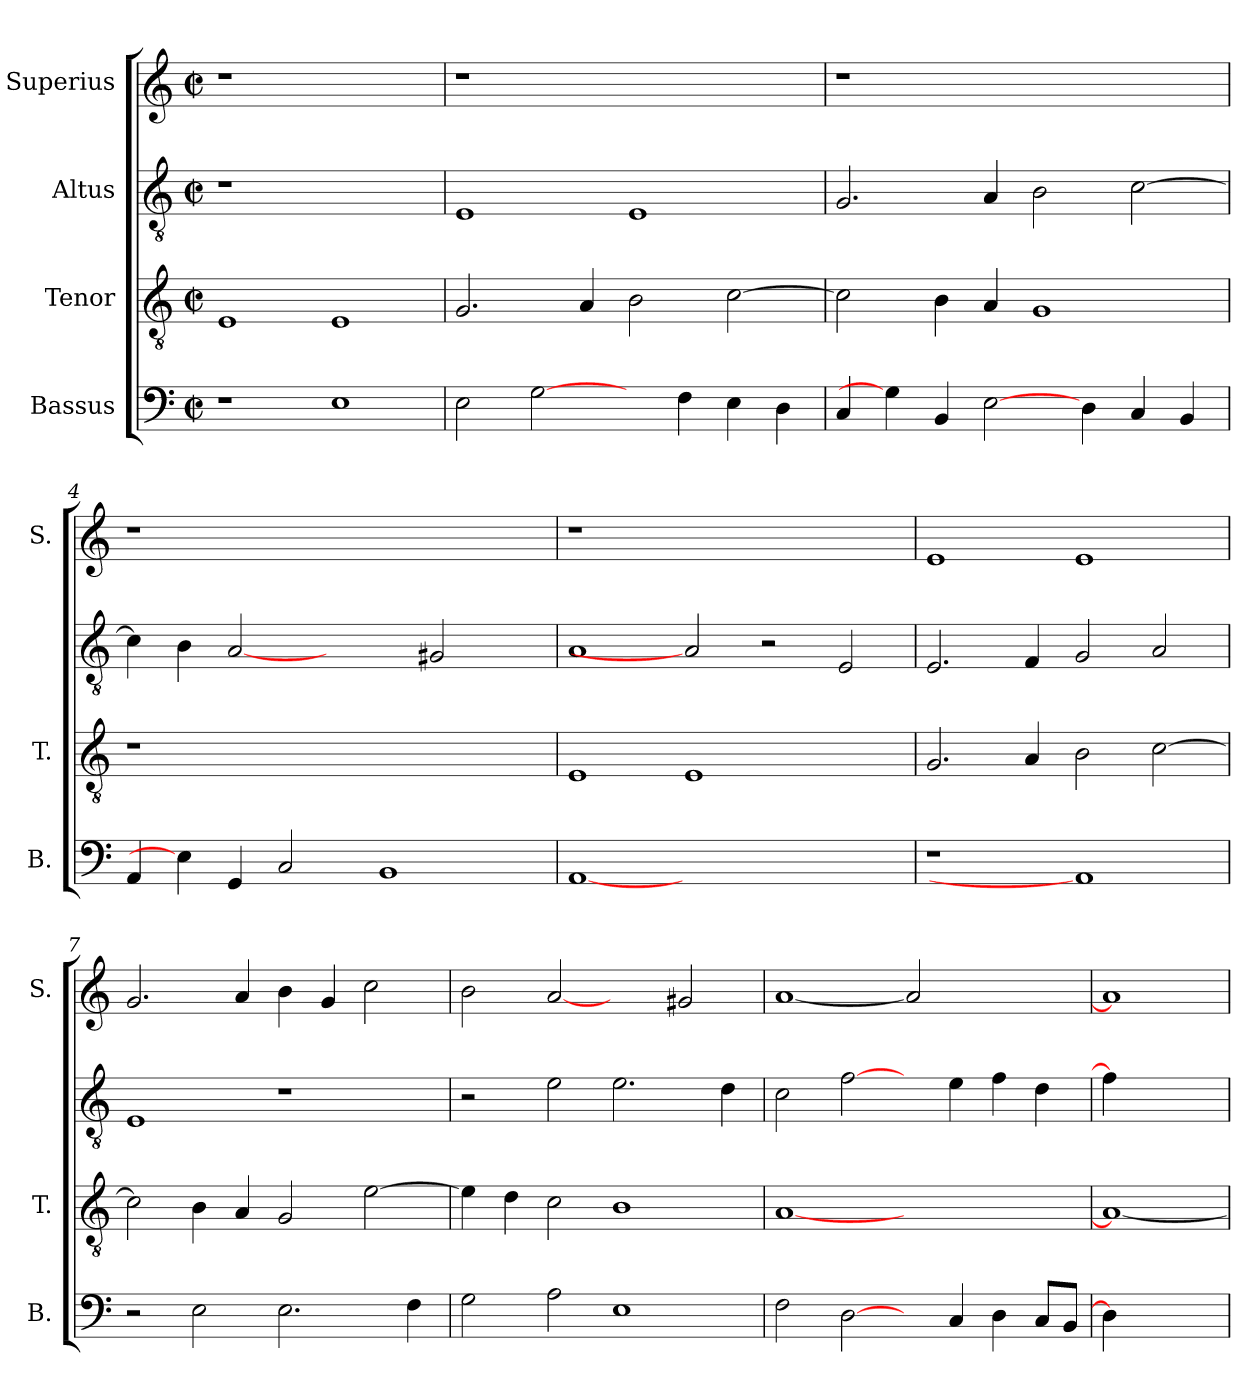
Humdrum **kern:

**kern	**kern	**kern	**kern
*part4	*part3	*part2	*part1
*staff4	*staff3	*staff2	*staff1
*I"Bassus	*I"Tenor	*I"Altus	*I"Superius
*I'B.	*I'T.	*	*I'S.
!!LO:PB:g=z
*clefF4	*clefGv2	*clefGv2	*clefG2
*	*ITrd7c12	*ITrd7c12	*
*k[]	*k[]	*k[]	*k[]
*C:	*C:	*C:	*C:
*M2/2	*M2/2	*M2/2	*M2/2
*met(c|)	*met(c|)	*met(c|)	*met(c|)
=1	=1	=1	=1
!	!	!LO:N:vis=1	!LO:N:vis=1
1r	1EEi	1r	1r
1Ei	1EEi	1ryy	1ryy
=2	=2	=2	=2
!	!	!	!LO:N:vis=1
2Ei\	2.GGi/	1EEi	1r
[2Gi\	.	.	.
.	4AAi/	.	.
4ryy	2BBi\	1EEi	1ryy
4Fi\	.	.	.
4Ei\	[>2Ci\	.	.
4Di\	.	.	.
=3	=3	=3	=3
!	!	!	!LO:N:vis=1
4Ci/	2Ci\]	2.GGi/	1r
4Gi\]	.	.	.
4BBi/	4BBi\	.	.
[2Ei\	4AAi/	4AAi/	.
.	1GGi	2BBi\	1ryy
4Di\	.	.	.
4Ci/	.	[>2Ci\	.
4BBi/	.	.	.
=4	=4	=4	=4
!	!LO:N:vis=1	!	!LO:N:vis=1
4AAi/	1r	4Ci\]	1r
4Ei\]	.	4BBi\	.
4GGi/	.	[2AAi	.
2Ci/	.	.	.
.	1ryy	2ryy	1ryy
1BBi	.	.	.
.	.	2GG#Xi/	.
.	4ryy	4ryy	4ryy
=5	=5	=5	=5
!	!	!	!LO:N:vis=1
[1AAi	1EEi	1AAi	1r
1.ryy	1EEi	2AAi]	1.ryy
.	.	2r	.
.	2ryy	2EEi/	.
!!LO:LB:g=z
=6	=6	=6	=6
!LO:N:vis=1	!	!	!
1r	2.GGi/	2.EEi/	1ei
.	4AAi/	4FFi/	.
1AAi]	2BBi\	2GGi/	1ei
.	[>2Ci\	2AAi/	.
=7	=7	=7	=7
2r	2Ci\]	1EEi	2.gi/
2Ei\	4BBi\	.	.
.	4AAi/	.	4ai/
2.Ei\	2GGi/	1r	4bi\
.	.	.	4gi/
.	[>2Ei\	.	2cci\
4Fi\	.	.	.
=8	=8	=8	=8
2Gi\	4Ei\]	2r	2bi\
.	4Di\	.	.
2Ai\	2Ci\	2Ei\	[2ai
1Ei	1BBi	2.Ei\	2ryy
.	.	.	2g#Xi/
.	.	4Di\	.
=9	=9	=9	=9
2Fi\	[<1AAi	2Ci\	[1ai
[2Di\	.	[2Fi\	.
4ryy	1ryy	4ryy	2ai]
4Ci/	.	4Ei\	.
4Di\	.	4Fi\	2ryy
8Ci/L	.	4Di\	.
8BBi/J	.	.	.
=10	=10	=10	=10
4Di\]	1AAi_	4Fi\]	1ai]
2.ryy	.	2.ryy	.
=	=	=	=
*-	*-	*-	*-
